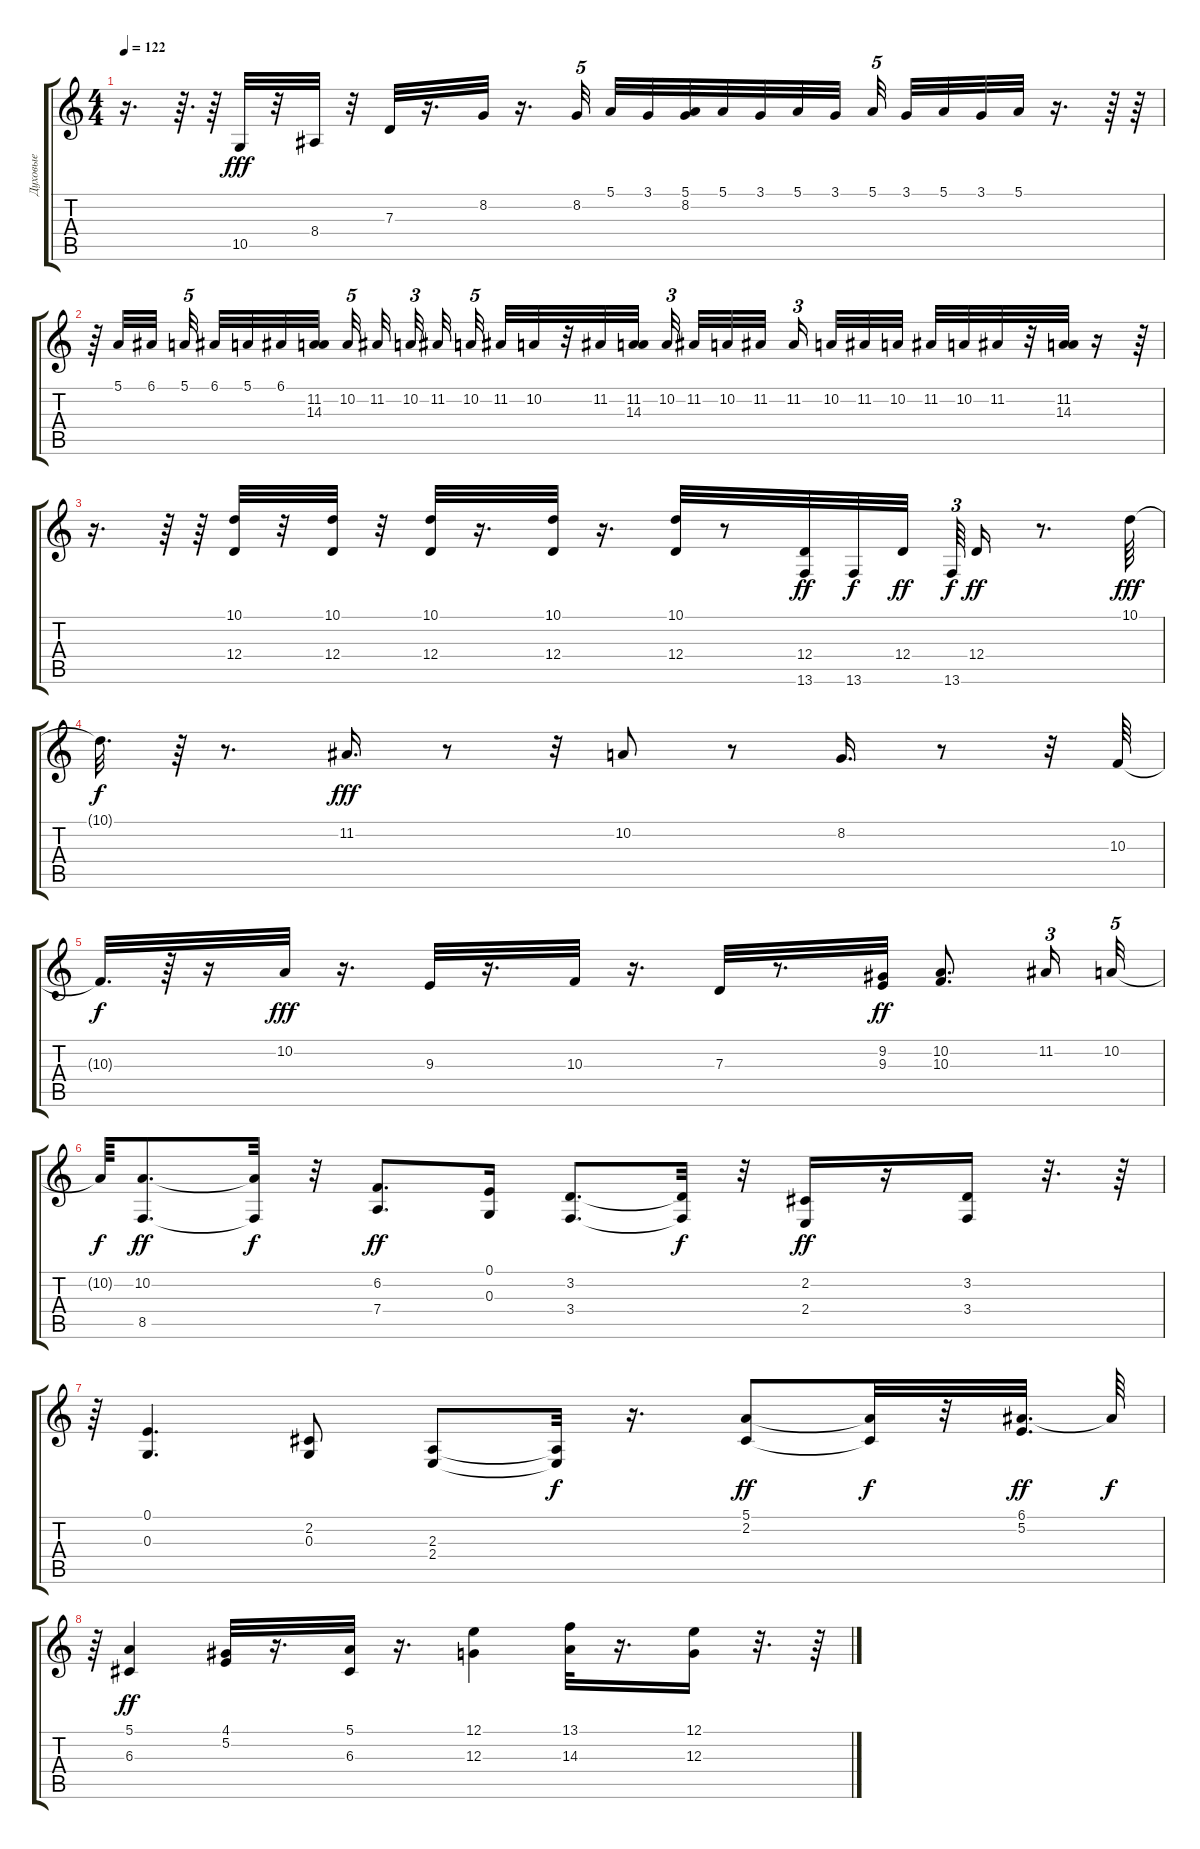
\track ("Духовые" "Духовые") {instrument clarinet}
\staff {score tabs}
\tuning (E4 B3 G3 D3 A2 E2) {hide}
\ts (4 4)
\tempo 122
\clef g2
\ks c
r.16{d dy fff} r.64{d} r.64 10.5.32 r.32 8.4.32 r.32 7.3.32 r.16{d} 8.2.32 r.16{d} 8.2.32{tu (5 4) beam splitsecondary} 5.1.32 3.1.32 (5.1 8.2).32 5.1.32 3.1.32 5.1.32 3.1.32 5.1.32{tu (5 4) beam splitsecondary} 3.1.32 5.1.32 3.1.32 5.1.32 r.16{d} r.64 r.64 |
r.64 5.1.32 6.1.32{beam splitsecondary} 5.1.32{tu (5 4) beam splitsecondary} 6.1.32 5.1.32 6.1.32 (11.2 14.3).32{beam splitsecondary} 10.2.32{tu (5 4)} 11.2.32{beam splitsecondary} 10.2.32{tu (3 2) beam splitsecondary} 11.2.32{beam splitsecondary} 10.2.32{tu (5 4) beam splitsecondary} 11.2.32 10.2.32 r.32 11.2.32 (11.2 14.3).32 10.2.32{tu (3 2) beam splitsecondary} 11.2.32 10.2.32 11.2.32{beam splitsecondary} 11.2.16{tu (3 2) beam splitsecondary} 10.2.32 11.2.32 10.2.32 11.2.32 10.2.32 11.2.32 r.32 (11.2 14.3).32 r.16 r.64 |
r.16{d} r.64 r.64 (10.1 12.4).32 r.32 (10.1 12.4).32 r.32 (10.1 12.4).32 r.16{d} (10.1 12.4).32 r.16{d} (10.1 12.4).32 r.8 (12.4 13.6).32{dy ff} 13.6.32{dy f} 12.4.32{dy ff} 13.6.64{tu (3 2) dy f} 12.4.16{dy ff} r.8{d} 10.1.64{dy fff} |
10.1{t}.32{d dy f} r.64 r.8{d} 11.2.16{d dy fff} r.8 r.32 10.2.8 r.8 8.2.16{d} r.8 r.32 10.3.64 |
10.3{t}.32{d dy f} r.64 r.16 10.2.32{dy fff} r.16{d} 9.3.32 r.16{d} 10.3.32 r.16{d} 7.3.32 r.8{d} (9.2 9.3).32{dy ff} (10.2 10.3).8{d} 11.2.16{tu (3 2)} 10.2.32{tu (5 4)} |
10.2{t}.64{dy f} (10.2 8.5).8{d dy ff} (10.2{t} 8.5{t}).32{dy f} r.32 (6.2 7.4).8{d dy ff} (0.1 0.3).16 (3.2 3.4).8{d} (3.2{t} 3.4{t}).32{dy f} r.32 (2.2 2.4).16{dy ff} r.16 (3.2 3.4).16 r.32{d} r.64 |
r.64 (0.1 0.3).4{d} (2.2 0.3).8 (2.3 2.4).8 (2.3{t} 2.4{t}).32{dy f} r.16{d} (5.1 2.2).8{dy ff} (5.1{t} 2.2{t}).32{dy f} r.32 (6.1 5.2).32{d dy ff} 6.1{t}.64{dy f} |
r.64 (5.1 6.3).4{dy ff} (4.1 5.2).32 r.16{d} (5.1 6.3).32 r.16{d} (12.1 12.3).4 (13.1 14.3).32 r.16{d} (12.1 12.3).16 r.32{d} r.64
